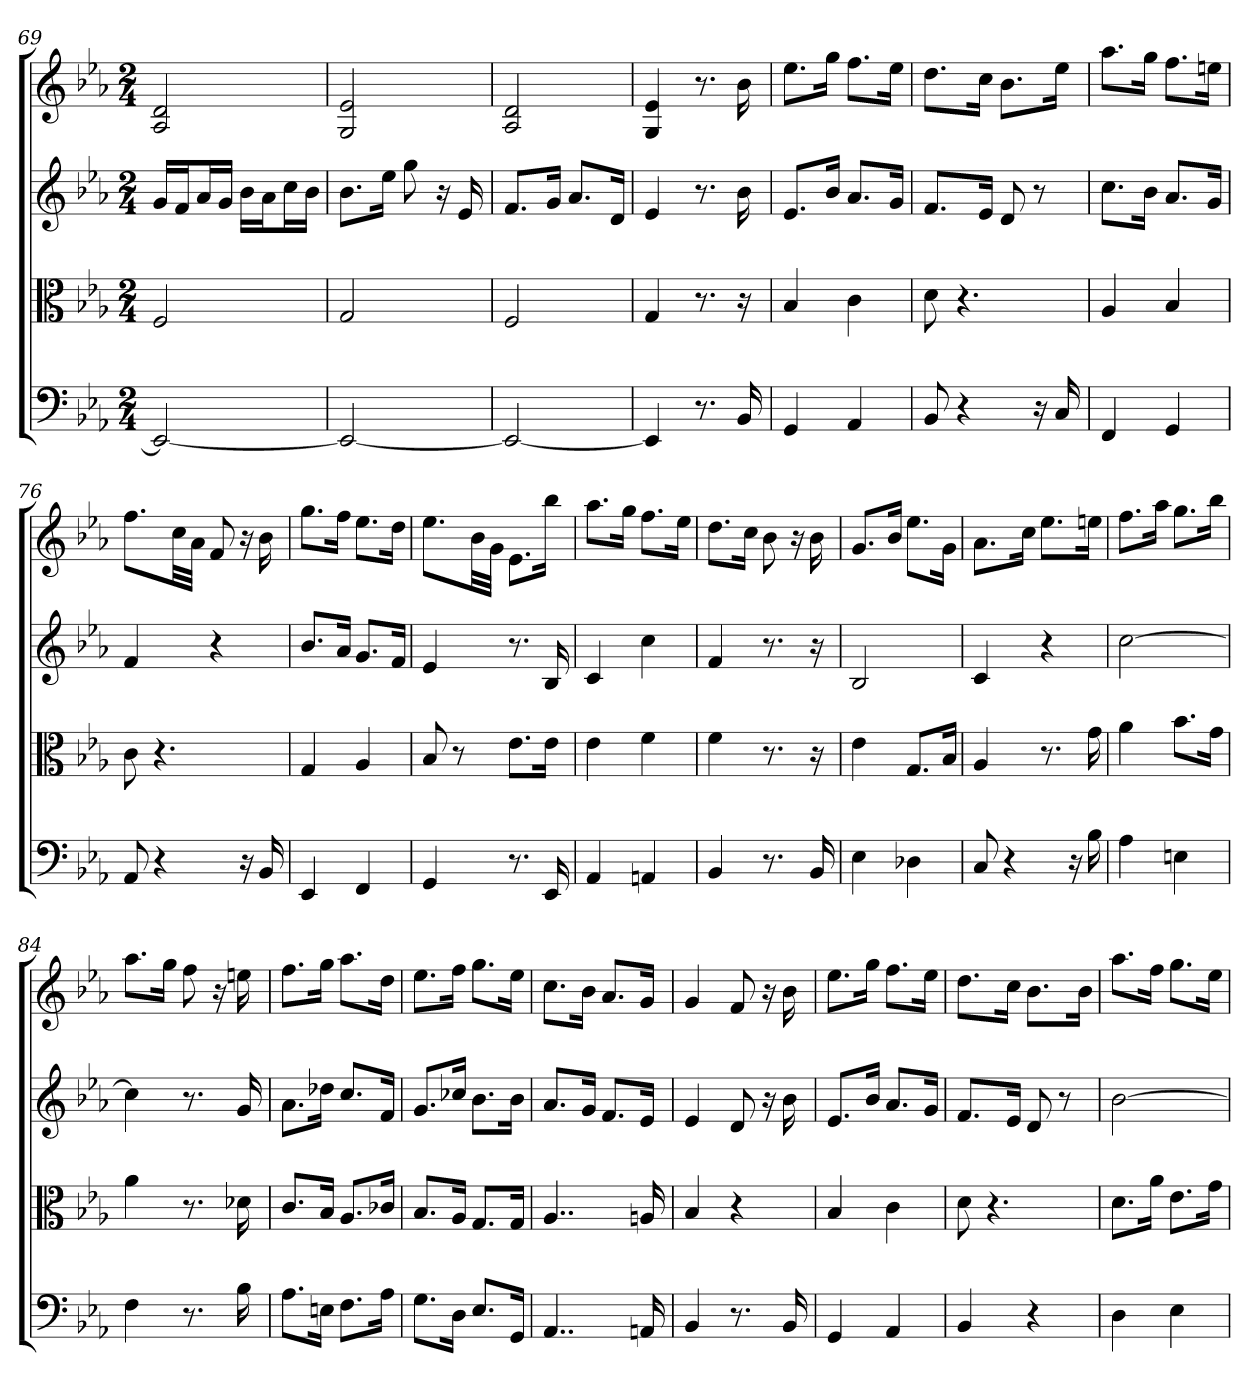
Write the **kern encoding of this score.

**kern	**kern	**kern	**kern
*part4	*part3	*part2	*part1
*staff4	*staff3	*staff2	*staff1
*clefF4	*clefC3	*	*
*k[b-e-a-]	*k[b-e-a-]	*k[b-e-a-]	*k[b-e-a-]
*E-:	*E-:	*E-:	*E-:
*M2/4	*M2/4	*M2/4	*M2/4
=69	=69	=69	=69
2EE-_	2F	16gLL	2A- 2d
.	.	16fJ	.
.	.	16a-L	.
.	.	16gJJ	.
.	.	16b-LL	.
.	.	16a-J	.
.	.	16ccL	.
.	.	16b-JJ	.
=70	=70	=70	=70
2EE-_	2G	8.b-L	2G 2e-
.	.	16ee-Jk	.
.	.	8gg	.
.	.	16r	.
.	.	16e-	.
=71	=71	=71	=71
2EE-_	2F	8.fL	2A- 2d
.	.	16gJk	.
.	.	8.a-L	.
.	.	16dJk	.
=72	=72	=72	=72
4EE-]	4G	4e-	4G 4e-
8.r	8.r	8.r	8.r
16BB-	16r	16b-	16b-
=73	=73	=73	=73
4GG	4B-	8.e-L	8.ee-L
.	.	16b-Jk	16ggJk
4AA-	4c	8.a-L	8.ffL
.	.	16gJk	16ee-Jk
=74	=74	=74	=74
8BB-	8d	8.fL	8.ddL
4r	4.r	.	.
.	.	16e-Jk	16ccJk
.	.	8d	8.b-L
16r	.	8r	.
16C	.	.	16ee-Jk
=75	=75	=75	=75
4FF	4A-	8.ccL	8.aa-L
.	.	16b-Jk	16ggJk
4GG	4B-	8.a-L	8.ffL
.	.	16gJk	16eenJk
=76	=76	=76	=76
8AA-	8c	4f	8.ffL
4r	4.r	.	.
.	.	.	32ccLL
.	.	.	32a-JJJ
.	.	4r	8f
16r	.	.	16r
16BB-	.	.	16b-
=77	=77	=77	=77
4EE-	4G	8.b-L	8.ggL
.	.	16a-Jk	16ffJk
4FF	4A-	8.gL	8.ee-L
.	.	16fJk	16ddJk
=78	=78	=78	=78
4GG	8B-	4e-	8.ee-L
.	8r	.	.
.	.	.	32b-LL
.	.	.	32gJJJ
8.r	8.e-\L	8.r	8.e-L
16EE-	16e-\Jk	16B-	16bb-Jk
=79	=79	=79	=79
4AA-	4e-	4c	8.aa-L
.	.	.	16ggJk
4AAn	4f	4cc	8.ffL
.	.	.	16ee-Jk
=80	=80	=80	=80
4BB-	4f	4f	8.ddL
.	.	.	16ccJk
8.r	8.r	8.r	8b-
.	.	.	16r
16BB-	16r	16r	16b-
=81	=81	=81	=81
4E-	4e-	2B-	8.gL
.	.	.	16b-Jk
4D-X	8.G/L	.	8.ee-L
.	16B-/Jk	.	16gJk
=82	=82	=82	=82
8C	4A-	4c	8.a-L
4r	.	.	.
.	.	.	16ccJk
.	8.r	4r	8.ee-L
16r	.	.	.
16B-	16g	.	16eenJk
=83	=83	=83	=83
4A-	4a-	[2cc	8.ffL
.	.	.	16aa-Jk
4En	8.b-\L	.	8.ggL
.	16g\Jk	.	16bb-Jk
=84	=84	=84	=84
4F	4a-	4cc]	8.aa-L
.	.	.	16ggJk
8.r	8.r	8.r	8ff
.	.	.	16r
16B-	16d-X	16g	16een
=85	=85	=85	=85
8.A-\L	8.c/L	8.a-L	8.ffL
16En\Jk	16B-/Jk	16dd-XJk	16ggJk
8.F\L	8.A-/L	8.ccL	8.aa-L
16A-\Jk	16c-X/Jk	16fJk	16ddJk
=86	=86	=86	=86
8.G\L	8.B-/L	8.gL	8.ee-L
16D\Jk	16A-/Jk	16cc-XJk	16ffJk
8.E-/L	8.G/L	8.b-L	8.ggL
16GG/Jk	16G/Jk	16b-Jk	16ee-Jk
=87	=87	=87	=87
4..AA-	4..A-	8.a-L	8.ccL
.	.	16gJk	16b-Jk
.	.	8.fL	8.a-L
16AAn	16An	16e-Jk	16gJk
=88	=88	=88	=88
4BB-	4B-	4e-	4g
8.r	4r	8d	8f
.	.	16r	16r
16BB-	.	16b-	16b-
=89	=89	=89	=89
4GG	4B-	8.e-L	8.ee-L
.	.	16b-Jk	16ggJk
4AA-	4c	8.a-L	8.ffL
.	.	16gJk	16ee-Jk
=90	=90	=90	=90
4BB-	8d	8.fL	8.ddL
.	4.r	.	.
.	.	16e-Jk	16ccJk
4r	.	8d	8.b-L
.	.	8r	.
.	.	.	16b-Jk
=91	=91	=91	=91
4D	8.d\L	[2b-	8.aa-L
.	16a-\Jk	.	16ffJk
4E-	8.e-\L	.	8.ggL
.	16g\Jk	.	16ee-Jk
=	=	=	=
*-	*-	*-	*-
